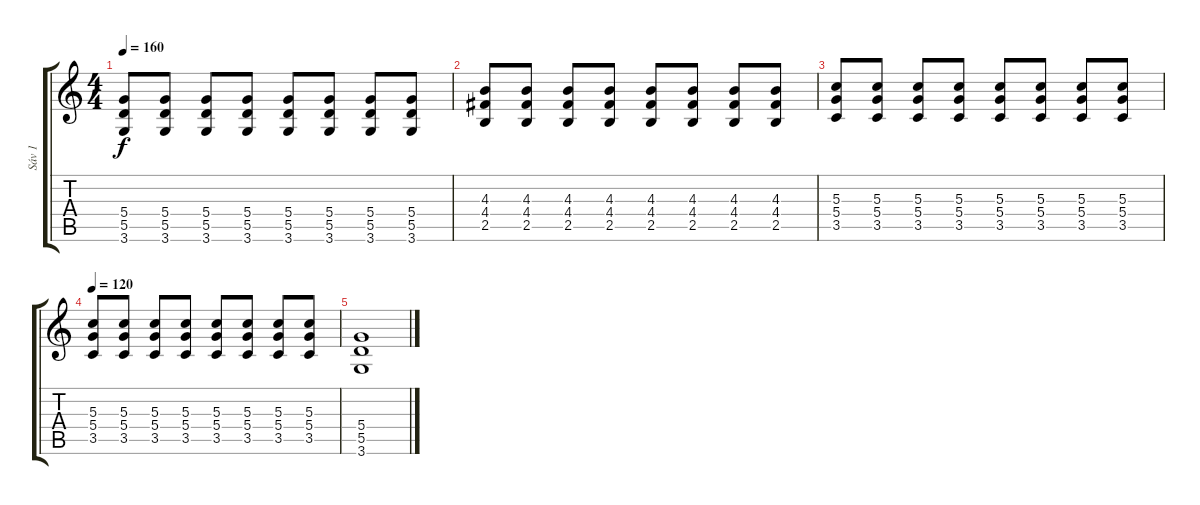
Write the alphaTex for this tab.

\track ("Sáv 1" "Sáv 1") {instrument distortionguitar}
\staff {score tabs}
\tuning (E4 B3 G3 D3 A2 E2) {hide}
\ts (4 4)
\tempo 160
\clef g2
\ks c
(5.4 5.5 3.6).8{dy f} (5.4 5.5 3.6).8 (5.4 5.5 3.6).8 (5.4 5.5 3.6).8 (5.4 5.5 3.6).8 (5.4 5.5 3.6).8 (5.4 5.5 3.6).8 (5.4 5.5 3.6).8 |
(4.3 4.4 2.5).8 (4.3 4.4 2.5).8 (4.3 4.4 2.5).8 (4.3 4.4 2.5).8 (4.3 4.4 2.5).8 (4.3 4.4 2.5).8 (4.3 4.4 2.5).8 (4.3 4.4 2.5).8 |
(5.3 5.4 3.5).8 (5.3 5.4 3.5).8 (5.3 5.4 3.5).8 (5.3 5.4 3.5).8 (5.3 5.4 3.5).8 (5.3 5.4 3.5).8 (5.3 5.4 3.5).8 (5.3 5.4 3.5).8 |
\tempo 120
(5.3 5.4 3.5).8 (5.3 5.4 3.5).8 (5.3 5.4 3.5).8 (5.3 5.4 3.5).8 (5.3 5.4 3.5).8 (5.3 5.4 3.5).8 (5.3 5.4 3.5).8 (5.3 5.4 3.5).8 |
(5.4 5.5 3.6).1
